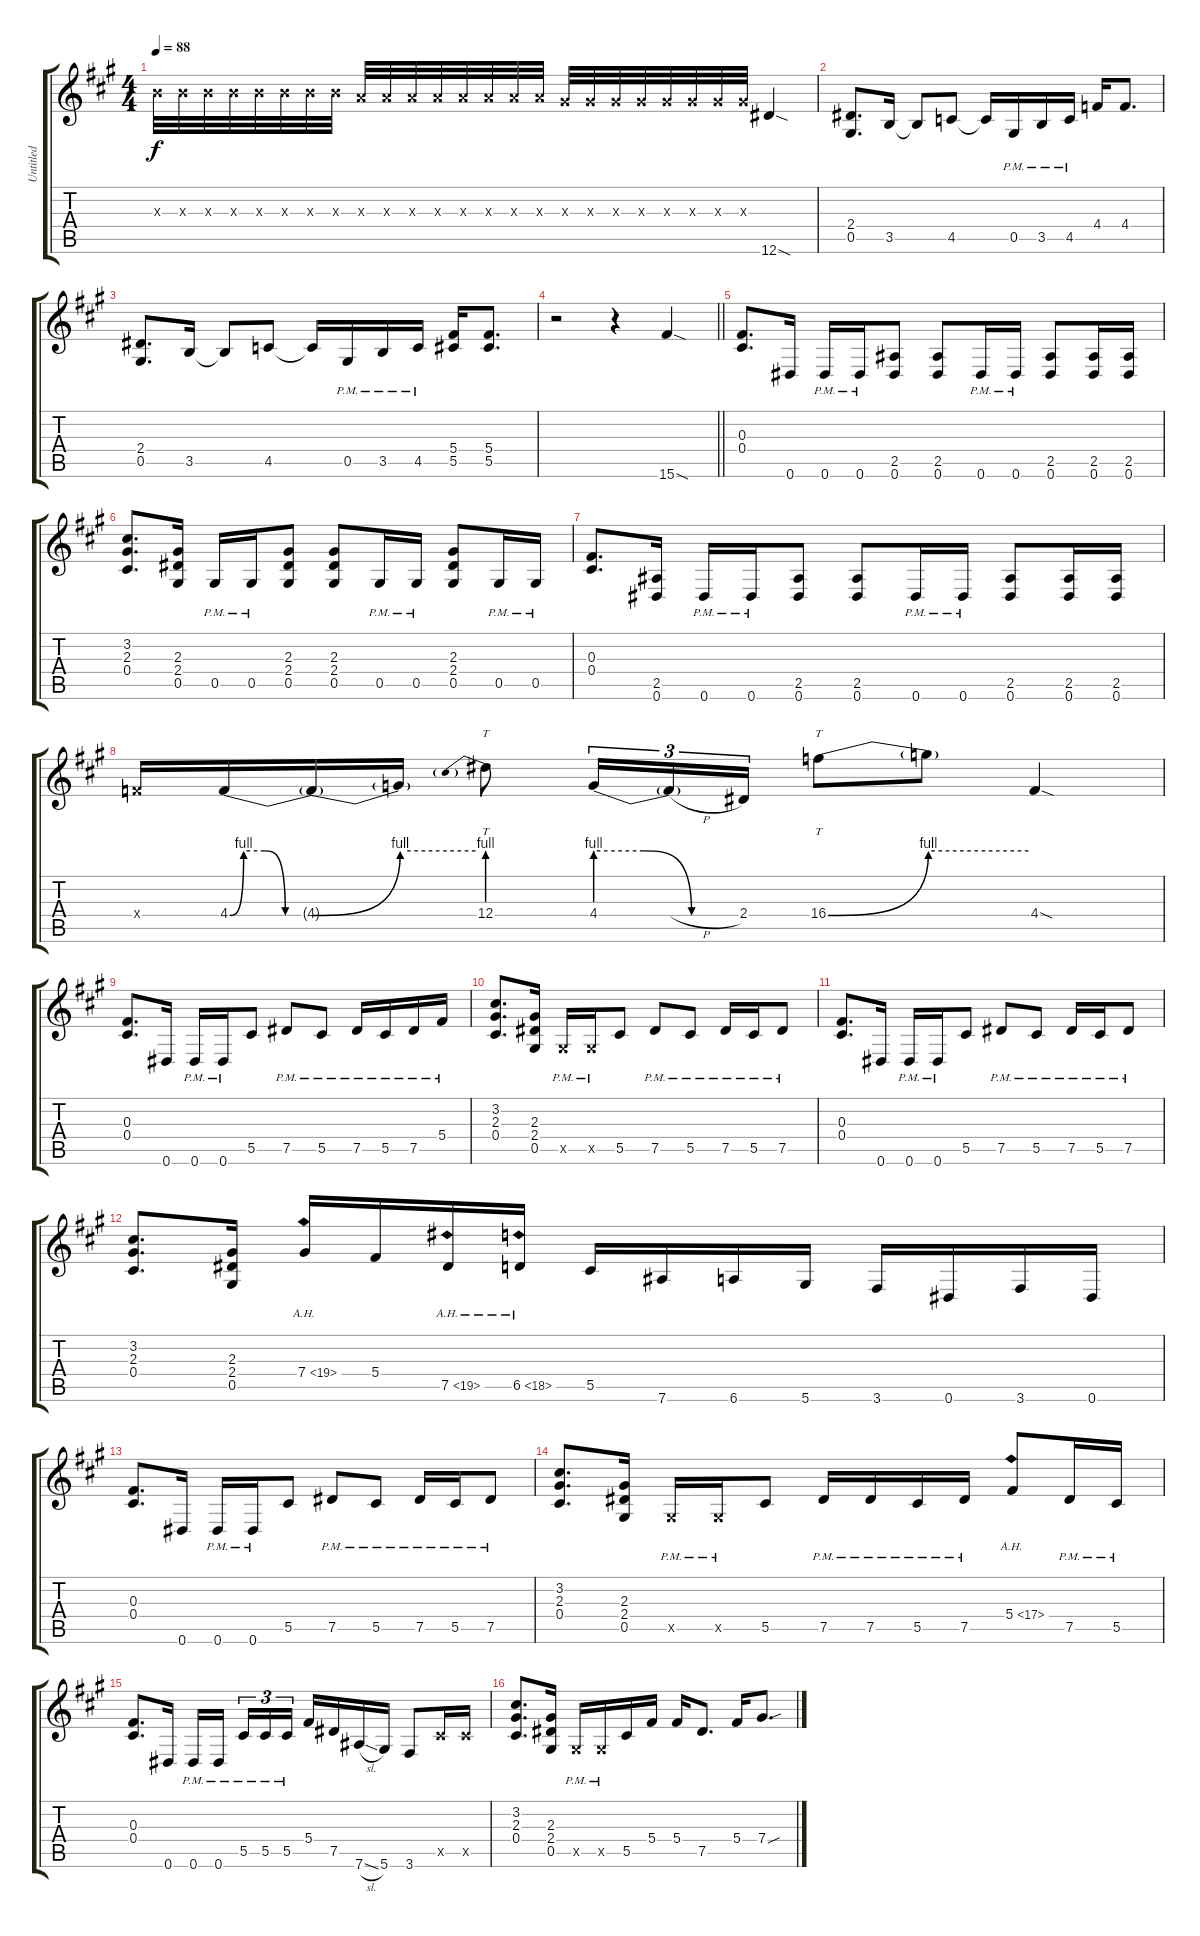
\track ("Untitled" "Untitled") {instrument distortionguitar}
\staff {score tabs}
\tuning (Eb4 Bb3 Gb3 Db3 Ab2 Eb2) {hide}
\ts (4 4)
\tempo 88
\clef g2
\ks a
5.3{x}.32{dy f} 5.3{x}.32 5.3{x}.32 5.3{x}.32 5.3{x}.32 5.3{x}.32 5.3{x}.32 5.3{x}.32 3.3{x}.32 3.3{x}.32 3.3{x}.32 3.3{x}.32 3.3{x}.32 3.3{x}.32 3.3{x}.32 3.3{x}.32 2.3{x}.32 2.3{x}.32 2.3{x}.32 2.3{x}.32 2.3{x}.32 2.3{x}.32 2.3{x}.32 2.3{x}.32 12.6{sod}.4 |
(2.4 0.5).8{d} 3.5.16 3.5{t}.8 4.5.8 4.5{t}.16 0.5{pm}.16 3.5{pm}.16 4.5{pm}.16 4.4.16 4.4.8{d} |
(2.4 0.5).8{d} 3.5.16 3.5{t}.8 4.5.8 4.5{t}.16 0.5{pm}.16 3.5{pm}.16 4.5{pm}.16 (5.4 5.5).16 (5.4 5.5).8{d} |
\barLineRight lightlight
r.2 r.4 15.6{sod}.4 |
\section ("" " ")
(0.3 0.4).8{d} 0.6.16 0.6{pm}.16 0.6{pm}.16 (2.5 0.6).8 (2.5 0.6).8 0.6{pm}.16 0.6{pm}.16 (2.5 0.6).8 (2.5 0.6).16 (2.5 0.6).16 |
(3.2 2.3 0.4).8{d} (2.3 2.4 0.5).16 0.5{pm}.16 0.5{pm}.16 (2.3 2.4 0.5).8 (2.3 2.4 0.5).8 0.5{pm}.16 0.5{pm}.16 (2.3 2.4 0.5).8 0.5{pm}.16 0.5{pm}.16 |
(0.3 0.4).8{d} (2.5 0.6).16 0.6{pm}.16 0.6{pm}.16 (2.5 0.6).8 (2.5 0.6).8 0.6{pm}.16 0.6{pm}.16 (2.5 0.6).8 (2.5 0.6).16 (2.5 0.6).16 |
4.4{x}.16 4.4{be (custom 0 0 10 4 25 4 40 0 60 0)}.16 4.4{be (bend 0 0 60 4) t}.16 4.4{be (hold 0 4 60 4) t}.16 12.4{be (prebend 0 4 60 4)}.8{tt} 4.4{be (custom 0 4 20 4 40 0 60 0)}.16{tu (3 2)} 4.4{h t}.16{tu (3 2)} 2.4.16{tu (3 2)} 16.4{be (bend 0 0 60 4)}.8{tt} 16.4{be (hold 0 4 60 4) t}.8 4.4{sod}.4 |
(0.3 0.4).8{d} 0.6.16 0.6{pm}.16 0.6{pm}.16 5.5.8 7.5{pm}.8 5.5{pm}.8 7.5{pm}.16 5.5{pm}.16 7.5{pm}.16 5.4{pm}.16 |
(3.2 2.3 0.4).8{d} (2.3 2.4 0.5).16 0.5{pm x}.16 0.5{pm x}.16 5.5.8 7.5{pm}.8 5.5{pm}.8 7.5{pm}.16 5.5{pm}.16 7.5{pm}.8 |
(0.3 0.4).8{d} 0.6.16 0.6{pm}.16 0.6{pm}.16 5.5.8 7.5{pm}.8 5.5{pm}.8 7.5{pm}.16 5.5{pm}.16 7.5{pm}.8 |
(3.2 2.3 0.4).8{d} (2.3 2.4 0.5).16 7.4{ah 12}.16 5.4.16 7.5{ah 12}.16 6.5{ah 12}.16 5.5.16 7.6.16 6.6.16 5.6.16 3.6.16 0.6.16 3.6.16 0.6.16 |
(0.3 0.4).8{d} 0.6.16 0.6{pm}.16 0.6{pm}.16 5.5.8 7.5{pm}.8 5.5{pm}.8 7.5{pm}.16 5.5{pm}.16 7.5{pm}.8 |
(3.2 2.3 0.4).8{d} (2.3 2.4 0.5).16 0.5{pm x}.16 0.5{pm x}.16 5.5.8 7.5{pm}.16 7.5{pm}.16 5.5{pm}.16 7.5{pm}.16 5.4{ah 12}.8 7.5{pm}.16 5.5{pm}.16 |
(0.3 0.4).8{d} 0.6.16 0.6{pm}.16 0.6{pm}.16{beam splitsecondary} 5.5{pm}.16{tu (3 2)} 5.5{pm}.16{tu (3 2)} 5.5{pm}.16{tu (3 2)} 5.4.16 7.5.16 7.6{sl}.16 5.6.16 3.6.8 5.5{x}.16 5.5{x}.16 |
(3.2 2.3 0.4).8{d} (2.3 2.4 0.5).16 0.5{pm x}.16 0.5{pm x}.16 5.5.16 5.4.16 5.4.16 7.5.8{d} 5.4.16 7.4{sou}.8{d}
